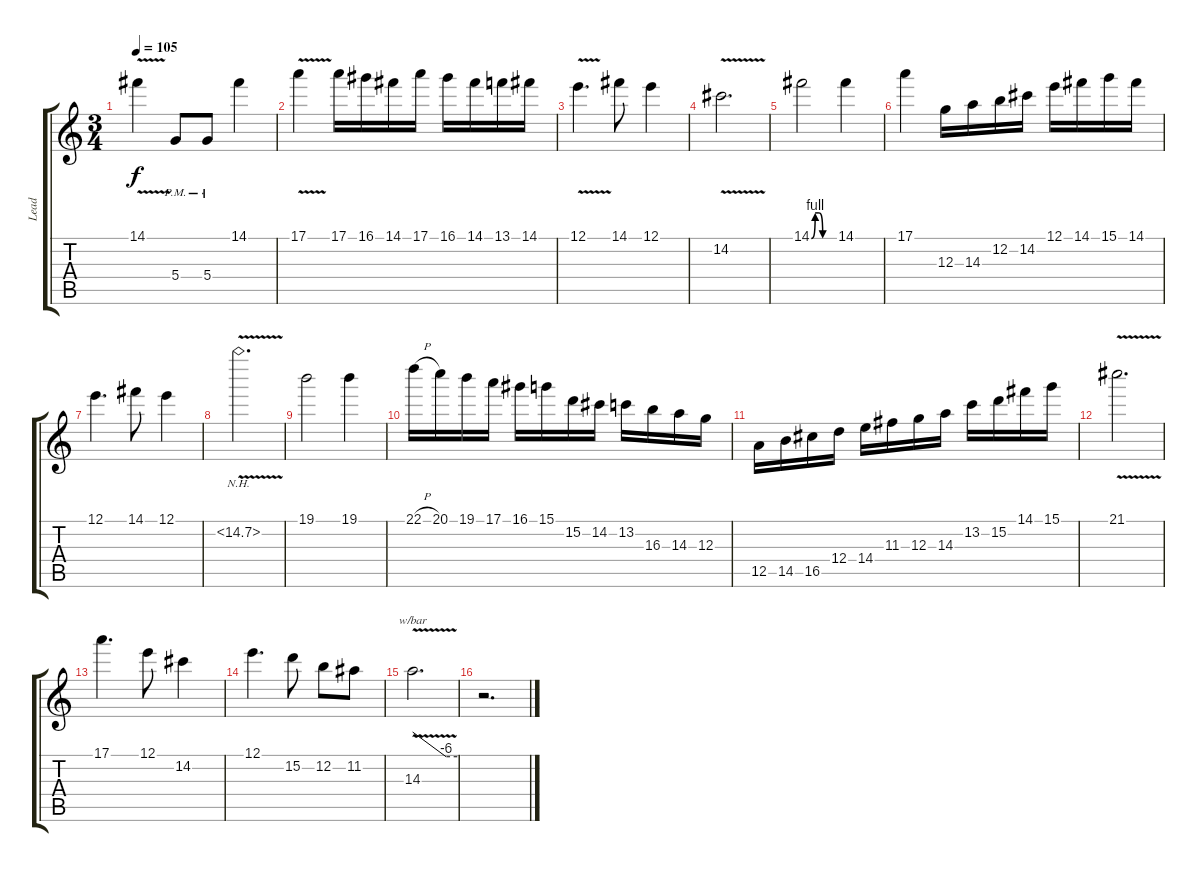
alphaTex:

\track ("Lead" "Lead") {instrument distortionguitar}
\staff {score tabs}
\tuning (E4 B3 G3 D3 A2 E2) {hide}
\ts (3 4)
\tempo 105
\clef g2
\ks c
14.1{v}.4{dy f} 5.4{pm}.8 5.4{pm}.8 14.1.4 |
17.1{v}.4 17.1.16 16.1.16 14.1.16 17.1.16 16.1.16 14.1.16 13.1.16 14.1.16 |
12.1{v}.4{d} 14.1.8 12.1.4 |
14.2{v}.2{d} |
14.1{be (custom 0 0 10 4 20 4 30 0 60 0)}.2 14.1.4 |
17.1.4 12.3.16 14.3.16 12.2.16 14.2.16 12.1.16 14.1.16 15.1.16 14.1.16 |
12.1.4{d} 14.1.8 12.1.4 |
14.2{nh v}.2{d} |
19.1.2 19.1.4 |
22.1{h}.16 20.1.16 19.1.16 17.1.16 16.1.16 15.1.16 15.2.16 14.2.16 13.2.16 16.3.16 14.3.16 12.3.16 |
12.5.16 14.5.16 16.5.16 12.4.16 14.4.16 11.3.16 12.3.16 14.3.16 13.2.16 15.2.16 14.1.16 15.1.16 |
21.1{v}.2{d} |
17.1.4{d} 12.1.8 14.2.4 |
12.1.4{d} 15.2.8 12.2.8 11.2.8 |
14.3{v}.2{d tbe (custom default 0 0 45 -24 60 -24)} |
r.2{d}
